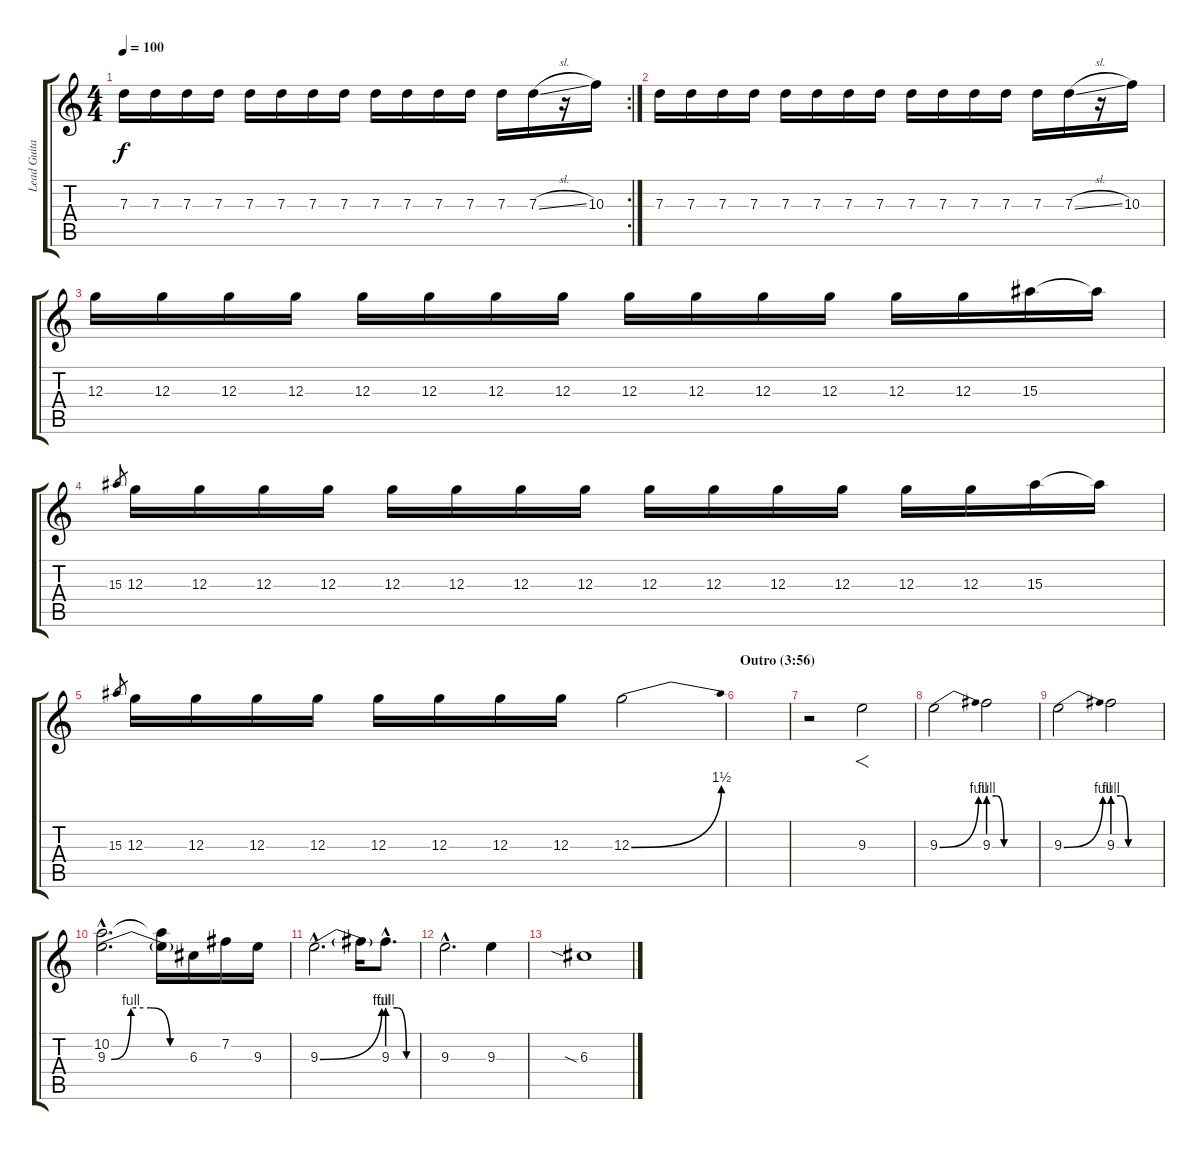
\track ("Lead Guitar (Slash)" "Lead Guita") {instrument overdrivenguitar}
\staff {score tabs}
\tuning (E4 B3 G3 D3 A2 D2) {hide}
\rc 2
\ts (4 4)
\tempo 100
\clef g2
\ks c
7.3.16{dy f} 7.3.16 7.3.16 7.3.16 7.3.16 7.3.16 7.3.16 7.3.16 7.3.16 7.3.16 7.3.16 7.3.16 7.3.16 7.3{sl}.16 r.16 10.3.16 |
7.3.16 7.3.16 7.3.16 7.3.16 7.3.16 7.3.16 7.3.16 7.3.16 7.3.16 7.3.16 7.3.16 7.3.16 7.3.16 7.3{sl}.16 r.16 10.3.16 |
12.3.16 12.3.16 12.3.16 12.3.16 12.3.16 12.3.16 12.3.16 12.3.16 12.3.16 12.3.16 12.3.16 12.3.16 12.3.16 12.3.16 15.3.16 15.3{t}.16 |
15.3.8{gr} 12.3.16 12.3.16 12.3.16 12.3.16 12.3.16 12.3.16 12.3.16 12.3.16 12.3.16 12.3.16 12.3.16 12.3.16 12.3.16 12.3.16 15.3.16 15.3{t}.16 |
15.3.8{gr} 12.3.16 12.3.16 12.3.16 12.3.16 12.3.16 12.3.16 12.3.16 12.3.16 12.3{be (bend 0 0 60 6)}.2 |
\section ("" "Outro (3:56)")
|
r.2{instrument distortionguitar} 9.3.2{f} |
9.3{be (bend 0 0 60 4)}.2 9.3{be (custom 0 4 10 4 20 0 60 0)}.2 |
9.3{be (bend 0 0 60 4)}.2 9.3{be (custom 0 4 10 4 20 0 60 0)}.2 |
(10.2{hac} 9.3{be (custom 0 0 15 4 30 4 45 0 60 0) hac}).2{d} (10.2{t} 9.3{t}).16 6.3.16 7.2.16 9.3.16 |
9.3{be (bend 0 0 60 4) hac}.2{d} 9.3{t}.16 9.3{be (custom 0 4 20 4 40 0 60 0) hac}.8{d} |
9.3{hac}.2{d} 9.3.4 |
6.3{sia}.1
